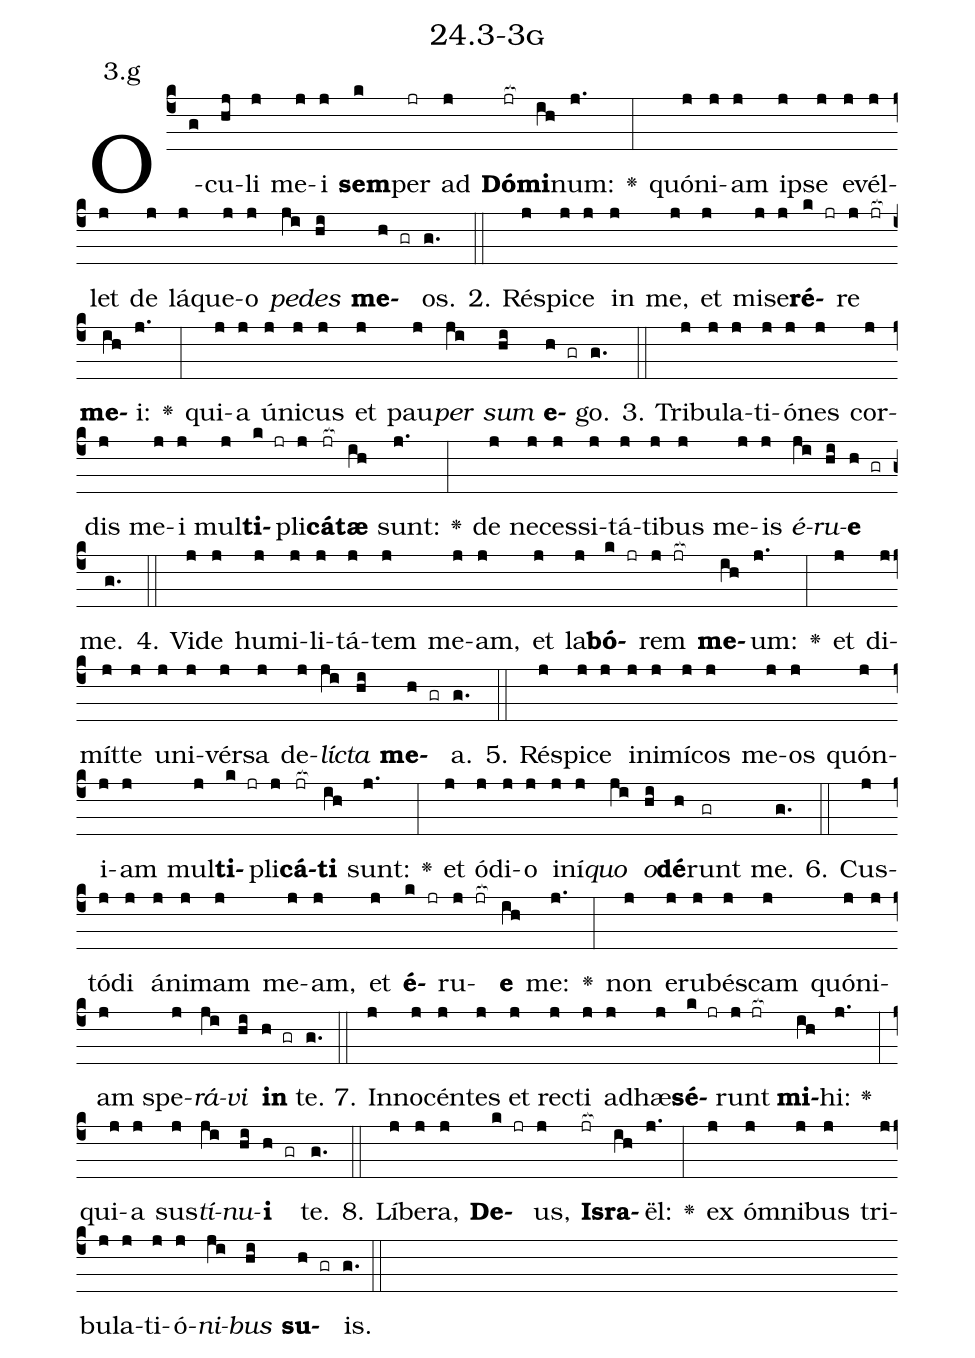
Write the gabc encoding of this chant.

name: 24.3-3g;
annotation: 3.g;
%%
(c4)O(g)cu(hj)li(j) me(j)i(j) <b>sem</b>(k)per(jr) ad(j) <b>Dó</b>(jr[ocb:1{])<b>mi</b>(ih[ocb:0}])num:(j.) <v>\greheightstar</v>(:) quón(j)i(j)am(j) ip(j)se(j) e(j)vél(j)let(j) de(j) lá(j)que(j)o(j) <i>pe</i>(ji)<i>des</i>(hi) <b>me</b>(h gr)os.(g.) (::)
2. Ré(j)spi(j)ce(j) in(j) me,(j) et(j) mi(j)se(j)<b>ré</b>(k jr)re(j jr[ocb:1{]) <b>me</b>(ih[ocb:0}])i:(j.) <v>\greheightstar</v>(:) qui(j)a(j) ú(j)ni(j)cus(j) et(j) pau(j)<i>per</i>(ji) <i>sum</i>(hi) <b>e</b>(h gr)go.(g.) (::)
3. Tri(j)bu(j)la(j)ti(j)ó(j)nes(j) cor(j)dis(j) me(j)i(j) mul(j)<b>ti</b>(k jr)pli(j)<b>cá</b>(jr[ocb:1{])<b>tæ</b>(ih[ocb:0}]) sunt:(j.) <v>\greheightstar</v>(:) de(j) ne(j)ces(j)si(j)tá(j)ti(j)bus(j) me(j)is(j) <i>é</i>(ji)<i>ru</i>(hi)<b>e</b>(h gr) me.(g.) (::)
4. Vi(j)de(j) hu(j)mi(j)li(j)tá(j)tem(j) me(j)am,(j) et(j) la(j)<b>bó</b>(k jr)rem(j jr[ocb:1{]) <b>me</b>(ih[ocb:0}])um:(j.) <v>\greheightstar</v>(:) et(j) di(j)mít(j)te(j) u(j)ni(j)vér(j)sa(j) de(j)<i>líc</i>(ji)<i>ta</i>(hi) <b>me</b>(h gr)a.(g.) (::)
5. Ré(j)spi(j)ce(j) in(j)i(j)mí(j)cos(j) me(j)os(j) quón(j)i(j)am(j) mul(j)<b>ti</b>(k jr)pli(j)<b>cá</b>(jr[ocb:1{])<b>ti</b>(ih[ocb:0}]) sunt:(j.) <v>\greheightstar</v>(:) et(j) ó(j)di(j)o(j) in(j)í(j)<i>quo</i>(ji) <i>o</i>(hi)<b>dé</b>(h)runt(gr) me.(g.) (::)
6. Cus(j)tó(j)di(j) á(j)ni(j)mam(j) me(j)am,(j) et(j) <b>é</b>(k jr)ru(j jr[ocb:1{])<b>e</b>(ih[ocb:0}]) me:(j.) <v>\greheightstar</v>(:) non(j) e(j)ru(j)bés(j)cam(j) quón(j)i(j)am(j) spe(j)<i>rá</i>(ji)<i>vi</i>(hi) <b>in</b>(h gr) te.(g.) (::)
7. In(j)no(j)cén(j)tes(j) et(j) rec(j)ti(j) ad(j)hæ(j)<b>sé</b>(k jr)runt(j jr[ocb:1{]) <b>mi</b>(ih[ocb:0}])hi:(j.) <v>\greheightstar</v>(:) qui(j)a(j) sus(j)<i>tí</i>(ji)<i>nu</i>(hi)<b>i</b>(h gr) te.(g.) (::)
8. Lí(j)be(j)ra,(j) <b>De</b>(k jr)us,(j) <b>Is</b>(jr[ocb:1{])<b>ra</b>(ih[ocb:0}])ël:(j.) <v>\greheightstar</v>(:) ex(j) óm(j)ni(j)bus(j) tri(j)bu(j)la(j)ti(j)ó(j)<i>ni</i>(ji)<i>bus</i>(hi) <b>su</b>(h gr)is.(g.) (::)
